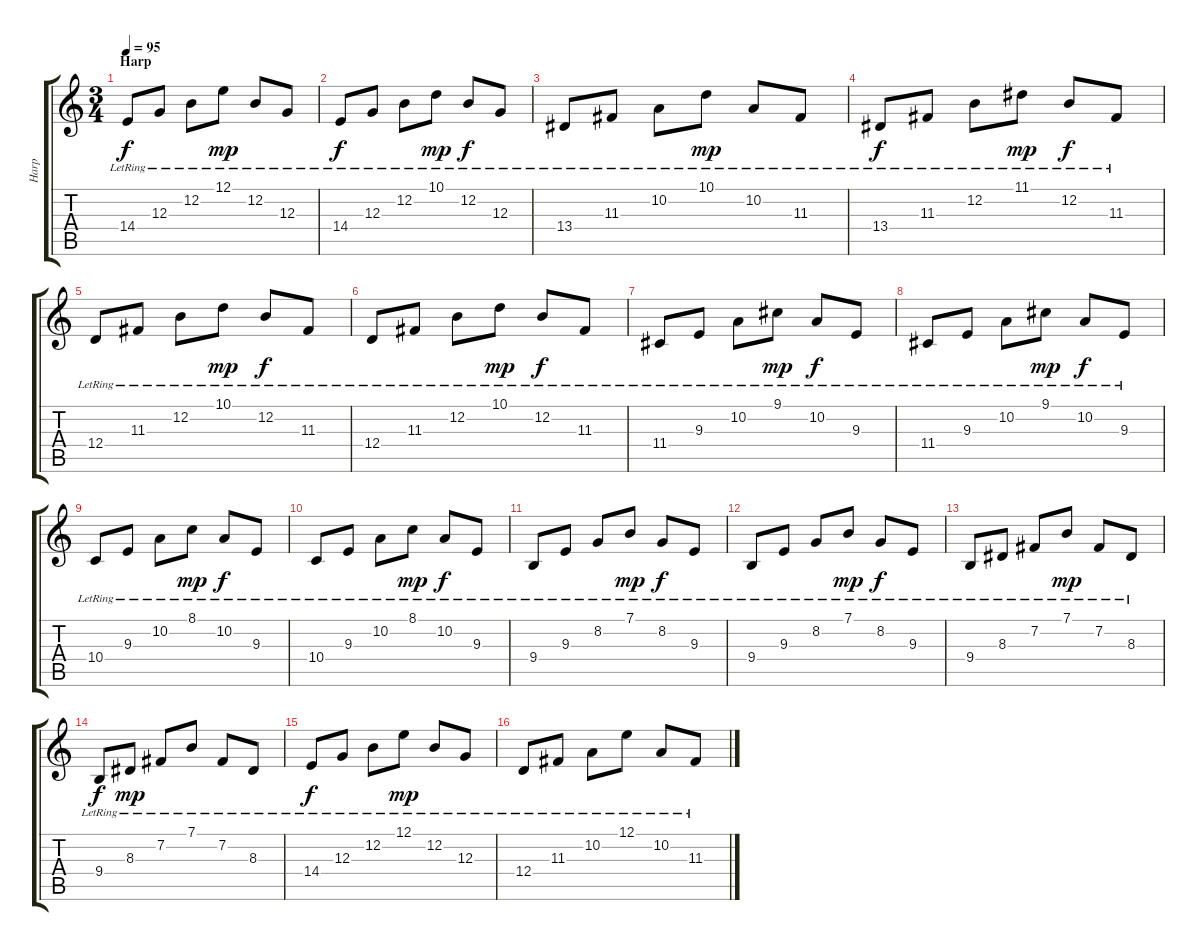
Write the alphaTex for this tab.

\track ("Harp" "Harp") {instrument orchestralharp}
\staff {score tabs}
\tuning (E4 B3 G3 D3 A2 E2) {hide}
\ts (3 4)
\section ("" "Harp")
\tempo 95
\clef g2
\ks c
14.4{lr}.8{dy f} 12.3{lr}.8 12.2{lr}.8 12.1{lr}.8{dy mp} 12.2{lr}.8 12.3{lr}.8 |
14.4{lr}.8{dy f} 12.3{lr}.8 12.2{lr}.8 10.1{lr}.8{dy mp} 12.2{lr}.8{dy f} 12.3{lr}.8 |
13.4{lr}.8 11.3{lr}.8 10.2{lr}.8 10.1{lr}.8{dy mp} 10.2{lr}.8 11.3{lr}.8 |
13.4{lr}.8{dy f} 11.3{lr}.8 12.2{lr}.8 11.1{lr}.8{dy mp} 12.2{lr}.8{dy f} 11.3{lr}.8 |
12.4{lr}.8 11.3{lr}.8 12.2{lr}.8 10.1{lr}.8{dy mp} 12.2{lr}.8{dy f} 11.3{lr}.8 |
12.4{lr}.8 11.3{lr}.8 12.2{lr}.8 10.1{lr}.8{dy mp} 12.2{lr}.8{dy f} 11.3{lr}.8 |
11.4{lr}.8 9.3{lr}.8 10.2{lr}.8 9.1{lr}.8{dy mp} 10.2{lr}.8{dy f} 9.3{lr}.8 |
11.4{lr}.8 9.3{lr}.8 10.2{lr}.8 9.1{lr}.8{dy mp} 10.2{lr}.8{dy f} 9.3{lr}.8 |
10.4{lr}.8 9.3{lr}.8 10.2{lr}.8 8.1{lr}.8{dy mp} 10.2{lr}.8{dy f} 9.3{lr}.8 |
10.4{lr}.8 9.3{lr}.8 10.2{lr}.8 8.1{lr}.8{dy mp} 10.2{lr}.8{dy f} 9.3{lr}.8 |
9.4{lr}.8 9.3{lr}.8 8.2{lr}.8 7.1{lr}.8{dy mp} 8.2{lr}.8{dy f} 9.3{lr}.8 |
9.4{lr}.8 9.3{lr}.8 8.2{lr}.8 7.1{lr}.8{dy mp} 8.2{lr}.8{dy f} 9.3{lr}.8 |
9.4{lr}.8 8.3{lr}.8 7.2{lr}.8 7.1{lr}.8{dy mp} 7.2{lr}.8 8.3{lr}.8 |
9.4{lr}.8{dy f} 8.3{lr}.8{dy mp} 7.2{lr}.8 7.1{lr}.8 7.2{lr}.8 8.3{lr}.8 |
14.4{lr}.8{dy f} 12.3{lr}.8 12.2{lr}.8 12.1{lr}.8{dy mp} 12.2{lr}.8 12.3{lr}.8 |
12.4{lr}.8 11.3{lr}.8 10.2{lr}.8 12.1{lr}.8 10.2{lr}.8 11.3{lr}.8
